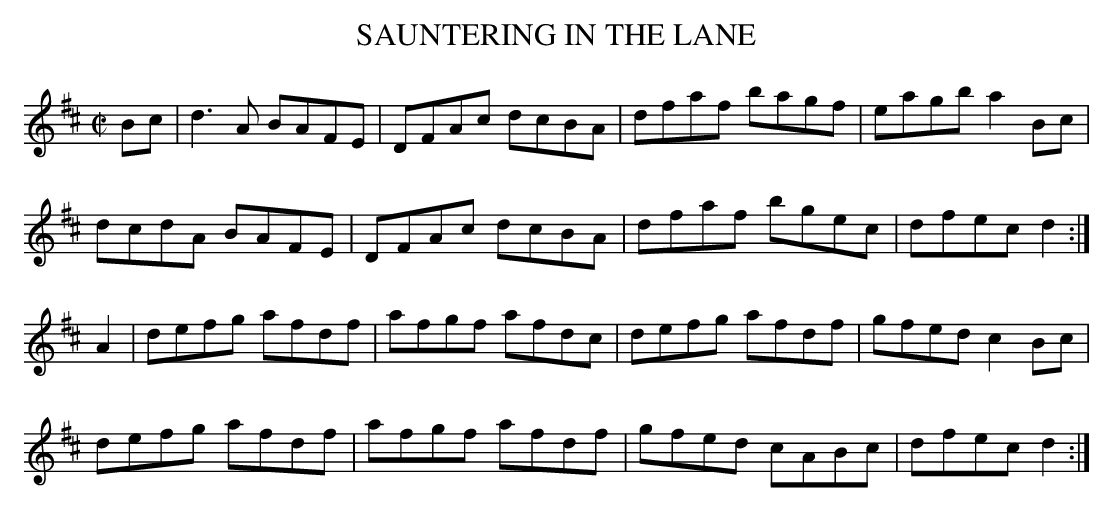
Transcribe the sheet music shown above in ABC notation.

X:1
T:SAUNTERING IN THE LANE
M:C|
L:1/8
K:D
Bc|d3A BAFE|DFAc dcBA|dfaf bagf|eagb a2Bc|
dcdA BAFE|DFAc dcBA|dfaf bgec|dfec d2 :|
A2|defg afdf|afgf afdc|defg afdf|gfed c2Bc|
defg afdf|afgf afdf|gfed cABc|dfec d2 :|
